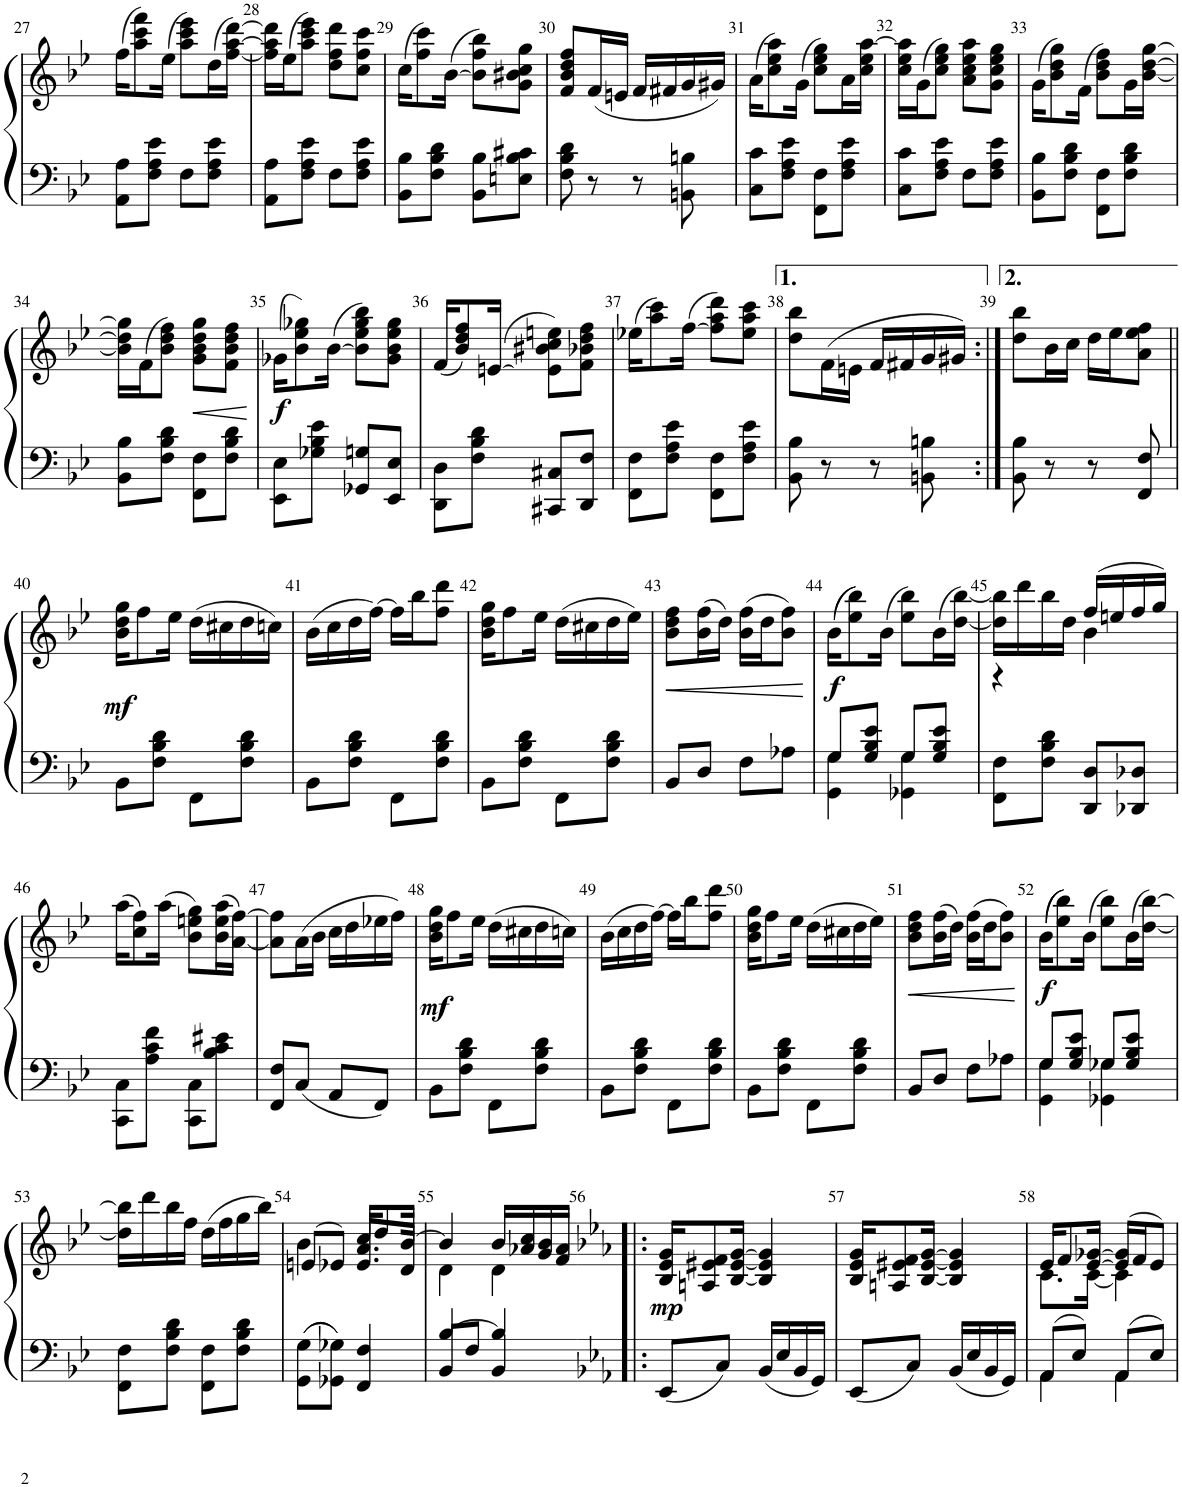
**kern	**kern	**dynam
*part1	*part1	*part1
*staff2	*staff1	*staff1/2
*I"Piano	*	*
*I'Pno.	*	*
!!LO:PB:g=z
*clefF4	*clefG2	*
*k[b-e-]	*k[b-e-]	*
*M2/4	*M2/4	*
=27	=27	=27
8AA\ 8A\L	(16ff\KL	.
.	8aa\ 8ccc\ 8fff\)	.
8F\ 8A\ 8e-\J	.	.
.	(16ee-\Jk	.
8F\L	8aa\ 8ccc\ 8eee-\L)	.
8F\ 8A\ 8e-\J	(16dd\L	.
.	[16ff\ [16aa\ [16ddd\JJ)	.
=28	=28	=28
8AA\ 8A\L	16ff\] 16aa\] 16ddd\]LL	.
.	(16ee-\J	.
8F\ 8A\ 8e-\J	8aa\ 8ccc\ 8eee-\J)	.
8F\L	8dd\ 8ff\ 8ddd\L	.
8F\ 8A\ 8e-\J	8cc\ 8ff\ 8ccc\J	.
=29	=29	=29
8BB-\ 8B-\L	(16cc\KL	.
.	8ff\ 8ccc\)	.
8F\ 8B-\ 8d\J	.	.
.	([16b-\Jk	.
8BB-\ 8B-\L	8b-\] 8ff\ 8bb-\L)	.
8En\ 8B-\ 8c#X\J	8g\ 8b#X\ 8cc\ 8gg\J	.
=30	=30	=30
8F\ 8B-\ 8d\	8f/ 8b-/ 8dd/ 8ff/L	.
8r	(16f/L	.
.	16en/JJ	.
8r	16f/LL	.
.	16f#X/	.
8BBn\ 8Bn\	16g/	.
.	16g#X/JJ)	.
=31	=31	=31
8C\ 8c\L	(16a\KL	.
.	8cc\ 8ee-\ 8aa\)	.
8F\ 8A\ 8e-\J	.	.
.	(16g\Jk	.
8FF\ 8F\L	8cc\ 8ee-\ 8gg\L)	.
8F\ 8A\ 8e-\J	16a\L	.
.	16cc\ 16ee-\ [16aa\JJ	.
=32	=32	=32
8C\ 8c\L	16cc\ 16ee-\ 16aa\]LL	.
.	(16g\J	.
8F\ 8A\ 8e-\J	8cc\ 8ee-\ 8gg\J)	.
8F\L	8a\ 8cc\ 8ee-\ 8aa\L	.
8F\ 8A\ 8e-\J	8g\ 8cc\ 8ee-\ 8gg\J	.
=33	=33	=33
8BB-\ 8B-\L	(16g\KL	.
.	8b-\ 8dd\ 8gg\)	.
8F\ 8B-\ 8d\J	.	.
.	(16f\Jk	.
8FF\ 8F\L	8b-\ 8dd\ 8ff\L)	.
8F\ 8B-\ 8d\J	16g\L	.
.	[16b-\ [16dd\ [16gg\JJ	.
!!LO:LB:g=z
=34	=34	=34
8BB-\ 8B-\L	16b-\] 16dd\] 16gg\]LL	.
.	(16f\J	.
8F\ 8B-\ 8d\J	8b-\ 8dd\ 8ff\J)	.
!	!	!LO:HP:b
8FF\ 8F\L	8g\ 8b-\ 8dd\ 8gg\L	<
8F\ 8B-\ 8d\J	8f\ 8b-\ 8dd\ 8ff\J	.
.	.	[
=35	=35	=35
!	!	!LO:DY:b
8EE-\ 8E-\L	(16g-X\KL	f
.	8b-\ 8ee-\ 8gg-X\)	.
8G-X\ 8B-\ 8e-\J	.	.
.	([16b-\Jk	.
8GG-X/ 8Gn/L	8b-\] 8ee-\ 8gg-\ 8bb-\L)	.
8EE-/ 8E-/J	8g-\ 8b-\ 8ee-\ 8gg-\J	.
=36	=36	=36
8DD\ 8D\L	(16f/KL	.
.	8b-/ 8dd/ 8ff/)	.
8F\ 8B-\ 8d\J	.	.
.	([16en/Jk	.
8CC#X/ 8C#X/L	8e\] 8b#X\ 8cc\ 8een\L)	.
8DD/ 8F/J	8f\ 8b-X\ 8dd\ 8ff\J	.
=37	=37	=37
8FF\ 8F\L	(16ee-X\KL	.
.	8aa\ 8ccc\)	.
8F\ 8A\ 8e-\J	.	.
.	([16ff\Jk	.
8FF\ 8F\L	8ff\] 8aa\ 8ddd\L)	.
8F\ 8A\ 8e-\J	8ee-\ 8aa\ 8ccc\J	.
=38	=38	=38
8BB-\ 8B-\	8dd\ 8bb-\L	.
8r	(16f\L	.
.	16en\JJ	.
8r	16f/LL	.
.	16f#X/	.
8BBn\ 8Bn\	16g/	.
.	16g#X/JJ)	.
=39:|!	=39:|!	=39:|!
8BB-\ 8B-\	8dd\ 8bb-\L	.
8r	16b-\L	.
.	16cc\JJ	.
8r	16dd\LL	.
.	16ee-\J	.
8FF/ 8F/	8a\ 8ee-\ 8ff\J	.
!!LO:LB:g=z
=40||	=40||	=40||
!	!	!LO:DY:b
8BB-\L	16b-\ 16dd\ 16gg\KL	mf
.	8ff\	.
8F\ 8B-\ 8d\J	.	.
.	16ee-\Jk	.
8FF\L	(16dd\LL	.
.	16cc#X\	.
8F\ 8B-\ 8d\J	16dd\	.
.	16ccn\JJ)	.
=41	=41	=41
8BB-\L	(16b-\LL	.
.	16cc\	.
8F\ 8B-\ 8d\J	16dd\	.
.	[16ff\JJ)	.
8FF\L	16ff\LL]	.
.	16bb-\J	.
8F\ 8B-\ 8d\J	8ff\ 8ddd\J	.
=42	=42	=42
8BB-\L	16b-\ 16dd\ 16gg\KL	.
.	8ff\	.
8F\ 8B-\ 8d\J	.	.
.	16ee-\Jk	.
8FF\L	(16dd\LL	.
.	16cc#X\	.
8F\ 8B-\ 8d\J	16dd\	.
.	16ee-\JJ)	.
=43	=43	=43
!	!	!LO:HP:b
8BB-/L	8b-\ 8dd\ 8ff\L	<
8D/J	(16b-\ 16ff\L	.
.	16dd\JJ)	.
8F\L	(16b-\ 16ff\LL	.
.	16dd\J	.
8A-X\J	8b-\ 8ff\J)	.
.	.	[
=44	=44	=44
*^	*	*
!	!	!	!LO:DY:b
8G/L	4GG\ 4G\	((16b-\KL	f
.	.	8ee-\ 8bb-\))	.
8G/ 8B-/ 8e-/J	.	.	.
.	.	(16b-\Jk	.
8G/L	4GG-X\ 4G\	8ee-\ 8bb-\L)	.
8G/ 8B-/ 8e-/J	.	(16b-\L	.
.	.	[16dd\ [16bb-\JJ)	.
*v	*v	*	*
=45	=45	=45
*	*^	*
8FF\ 8F\L	16dd\] 16bb-\]LL	4r	.
.	16ddd\	.	.
8F\ 8B-\ 8d\J	16bb-\	.	.
.	16dd\JJ	.	.
8DD/ 8D/L	(16ff/LL	4b-\	.
.	16een/	.	.
8DD-X/ 8D-X/J	16ff/	.	.
.	16gg/JJ)	.	.
*	*v	*v	*
!!LO:LB:g=z
=46	=46	=46
8CC\ 8C\L	(16aa\KL	.
.	8cc\ 8ff\)	.
8A\ 8c\ 8f\J	.	.
.	(16aa\Jk	.
8CC\ 8C\L	8b-\ 8een\ 8gg\L)	.
8B-\ 8c\ 8e#X\J	(16b-\ 16ee\ 16aa\L	.
.	[16a\ [16ff\JJ)	.
=47	=47	=47
8FF/ 8F/L	8a\] 8ff\]L	.
8C/J	(16a\L	.
.	16b-\JJ	.
8AA/L	16cc\LL	.
.	16dd\	.
8FF/J	16ee-X\	.
.	16ff\JJ)	.
=48	=48	=48
!	!	!LO:DY:b
8BB-\L	16b-\ 16dd\ 16gg\KL	mf
.	8ff\	.
8F\ 8B-\ 8d\J	.	.
.	16ee-\Jk	.
8FF\L	(16dd\LL	.
.	16cc#X\	.
8F\ 8B-\ 8d\J	16dd\	.
.	16ccn\JJ)	.
=49	=49	=49
8BB-\L	(16b-\LL	.
.	16cc\	.
8F\ 8B-\ 8d\J	16dd\	.
.	[16ff\JJ)	.
8FF\L	16ff\LL]	.
.	16bb-\J	.
8F\ 8B-\ 8d\J	8ff\ 8ddd\J	.
=50	=50	=50
8BB-\L	16b-\ 16dd\ 16gg\KL	.
.	8ff\	.
8F\ 8B-\ 8d\J	.	.
.	16ee-\Jk	.
8FF\L	(16dd\LL	.
.	16cc#X\	.
8F\ 8B-\ 8d\J	16dd\	.
.	16ee-\JJ)	.
=51	=51	=51
!	!	!LO:HP:b
8BB-/L	8b-\ 8dd\ 8ff\L	<
8D/J	(16b-\ 16ff\L	.
.	16dd\JJ)	.
8F\L	(16b-\ 16ff\LL	.
.	16dd\J	.
8A-X\J	8b-\ 8ff\J)	.
.	.	[
=52	=52	=52
*^	*	*
!	!	!	!LO:DY:b
8G/L	4GG\ 4G\	((16b-\KL	f
.	.	8ee-\ 8bb-\))	.
8G/ 8B-/ 8e-/J	.	.	.
.	.	(16b-\Jk	.
8G-X/L	4GG-X\ 4G-\	8ee-\ 8bb-\L)	.
8G-/ 8B-/ 8e-/J	.	(16b-\L	.
.	.	[16dd\ [16bb-\JJ)	.
*v	*v	*	*
!!LO:LB:g=z
=53	=53	=53
8FF\ 8F\L	16dd\] 16bb-\]LL	.
.	16ddd\	.
8F\ 8B-\ 8d\J	16bb-\	.
.	16ff\JJ	.
8FF\ 8F\L	(16dd\LL	.
.	16ff\	.
8F\ 8B-\ 8d\J	16gg\	.
.	16bb-\JJ)	.
=54	=54	=54
*	*^	*
8GG\ 8G\L	(8en/L	4b-\	.
8GG-X\ 8G-X\J	8e-X/J)	.	.
4FF/ 4F/	8.e-/ 8.a/L	16cc/KL	.
.	.	8dd/	.
.	16d/Jk	[16b-/Jk	.
=55	=55	=55	=55
*^	*	*	*
8BB-/L	[4B-/	4b-/]	4d\	.
8F/J	.	.	.	.
4BB-/	4B-/]	16b-/LL	4d\	.
.	.	16a-X/ 16cc/	.	.
.	.	16g/ 16b-/	.	.
.	.	16f/ 16a-/JJ	.	.
*v	*v	*	*	*
*	*v	*v	*
=56!|:	=56!|:	=56!|:
*k[b-e-a-]	*k[b-e-a-]	*
!	!	!LO:DY:b
8EE-/L	16B-/ 16e-/ 16g/KL	mp
.	8An/ 8e#X/ 8f/	.
8C/J	.	.
.	[16B-/ [16e#/ [16g/Jk	.
16BB-/LL	4B-/] 4e#/] 4g/]	.
16E-/	.	.
16BB-/	.	.
16GG/JJ	.	.
=57	=57	=57
8EE-/L	16B-/ 16e-/ 16g/KL	.
.	8An/ 8e#X/ 8f/	.
8C/J	.	.
.	[16B-/ [16e#/ [16g/Jk	.
16BB-/LL	4B-/] 4e#/] 4g/]	.
16E-/	.	.
16BB-/	.	.
16GG/JJ	.	.
=58	=58	=58
*^	*^	*
8AA-/L	4AA-\	16e-/KL	8.c\L	.
.	.	8f/	.	.
8E-/J	.	.	.	.
.	.	[16e-/ [16g-X/Jk	[16c\Jk	.
8AA-/L	4AA-\	(16e-/] 16g-/]LL	4c\]	.
.	.	16f/J	.	.
8E-/J	.	8e-/J)	.	.
*v	*v	*	*	*
*	*v	*v	*
=	=	=
*-	*-	*-
